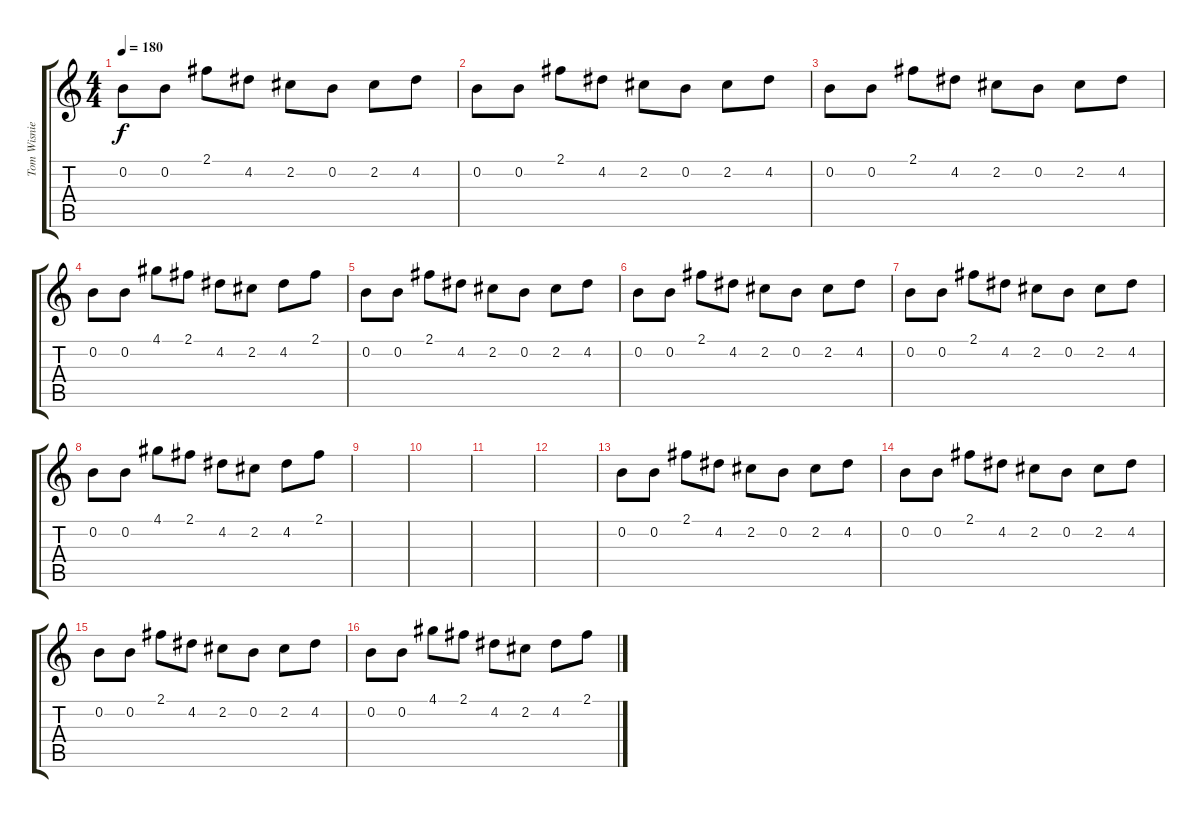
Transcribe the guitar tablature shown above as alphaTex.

\track ("Tom Wisniewski [Guitar 1]" "Tom Wisnie") {instrument overdrivenguitar}
\staff {score tabs}
\tuning (E4 B3 G3 D3 A2 E2) {hide}
\ts (4 4)
\tempo 180
\clef g2
\ks c
0.2.8{dy f volume 6} 0.2.8 2.1.8 4.2.8 2.2.8 0.2.8 2.2.8 4.2.8 |
0.2.8 0.2.8 2.1.8 4.2.8 2.2.8 0.2.8 2.2.8 4.2.8 |
0.2.8 0.2.8 2.1.8 4.2.8 2.2.8 0.2.8 2.2.8 4.2.8 |
0.2.8 0.2.8 4.1.8 2.1.8 4.2.8 2.2.8 4.2.8 2.1.8 |
0.2.8 0.2.8 2.1.8 4.2.8 2.2.8 0.2.8 2.2.8 4.2.8 |
0.2.8 0.2.8 2.1.8 4.2.8 2.2.8 0.2.8 2.2.8 4.2.8 |
0.2.8 0.2.8 2.1.8 4.2.8 2.2.8 0.2.8 2.2.8 4.2.8 |
0.2.8 0.2.8 4.1.8 2.1.8 4.2.8 2.2.8 4.2.8 2.1.8 |
|
|
|
|
0.2.8 0.2.8 2.1.8 4.2.8 2.2.8 0.2.8 2.2.8 4.2.8 |
0.2.8 0.2.8 2.1.8 4.2.8 2.2.8 0.2.8 2.2.8 4.2.8 |
0.2.8 0.2.8 2.1.8 4.2.8 2.2.8 0.2.8 2.2.8 4.2.8 |
0.2.8 0.2.8 4.1.8 2.1.8 4.2.8 2.2.8 4.2.8 2.1.8
